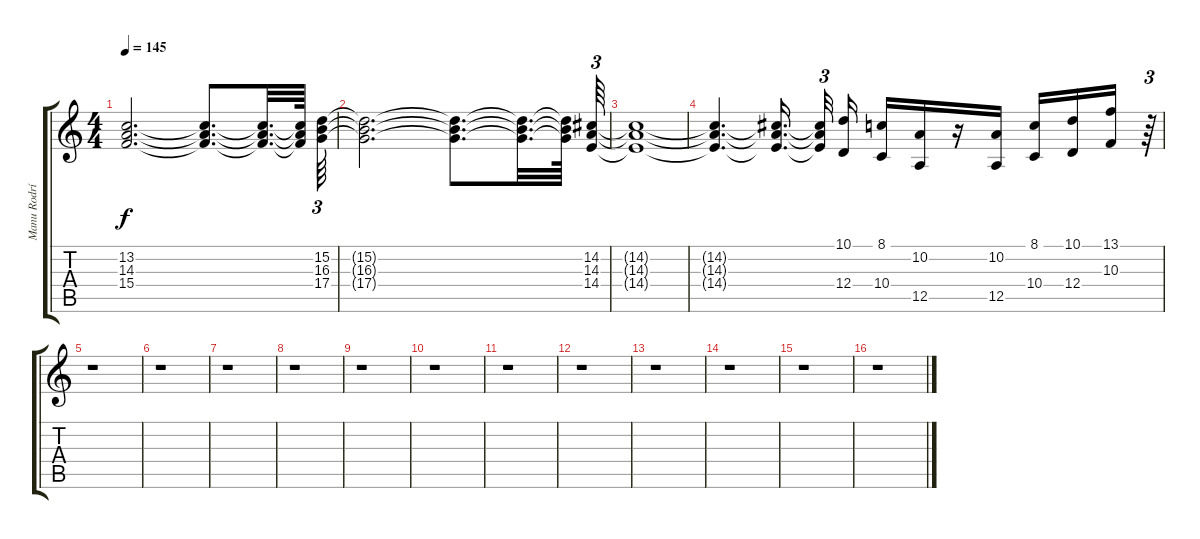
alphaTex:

\track ("Manu Rodríguez" "Manu Rodrí") {instrument stringensemble1}
\staff {score tabs}
\tuning (E4 B3 G3 D3 A2 E2) {hide}
\ts (4 4)
\tempo 145
\clef g2
\ks c
(13.2{t} 14.3{t} 15.4{t}).2{d dy f} (13.2{t} 14.3{t} 15.4{t}).8{d} (13.2{t} 14.3{t} 15.4{t}).32{d} (13.2{t} 14.3{t} 15.4{t}).64 (15.2 16.3 17.4).64{tu (3 2)} |
(15.2{t} 16.3{t} 17.4{t}).2{d} (15.2{t} 16.3{t} 17.4{t}).8{d} (15.2{t} 16.3{t} 17.4{t}).32{d} (15.2{t} 16.3{t} 17.4{t}).64 (14.2 14.3 14.4).64{tu (3 2)} |
(14.2{t} 14.3{t} 14.4{t}).1 |
(14.2{t} 14.3{t} 14.4{t}).4{d} (14.2{t} 14.3{t} 14.4{t}).16{d beam splitsecondary} (14.2{t} 14.3{t} 14.4{t}).32{tu (3 2)} (10.1 12.4).16 (8.1 10.4).16 (10.2 12.5).16 r.16 (10.2 12.5).16 (8.1 10.4).16 (10.1 12.4).16 (13.1 10.3).16 r.64{tu (3 2)} |
r.1 |
r.1 |
r.1 |
r.1 |
r.1 |
r.1 |
r.1 |
r.1 |
r.1 |
r.1 |
r.1 |
r.1
